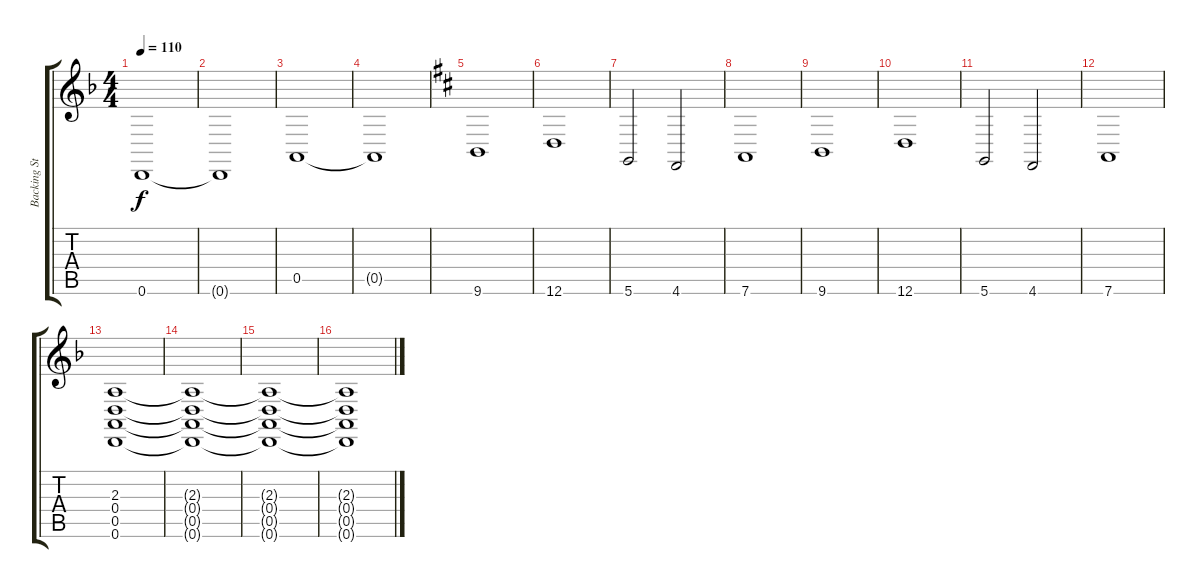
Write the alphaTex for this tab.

\track ("Backing Strings" "Backing St") {instrument stringensemble2}
\staff {score tabs}
\tuning (E4 B3 G3 D3 A2 D2) {hide}
\ts (4 4)
\tempo 110
\clef g2
\ks dminor
0.6.1{dy f} |
0.6{t}.1 |
0.5.1 |
0.5{t}.1 |
\ks bminor
9.6.1 |
12.6.1 |
5.6.2 4.6.2 |
7.6.1 |
9.6.1 |
12.6.1 |
5.6.2 4.6.2 |
7.6.1 |
\ks dminor
(2.3 0.4 0.5 0.6).1 |
(2.3{t} 0.4{t} 0.5{t} 0.6{t}).1 |
(2.3{t} 0.4{t} 0.5{t} 0.6{t}).1 |
(2.3{t} 0.4{t} 0.5{t} 0.6{t}).1
